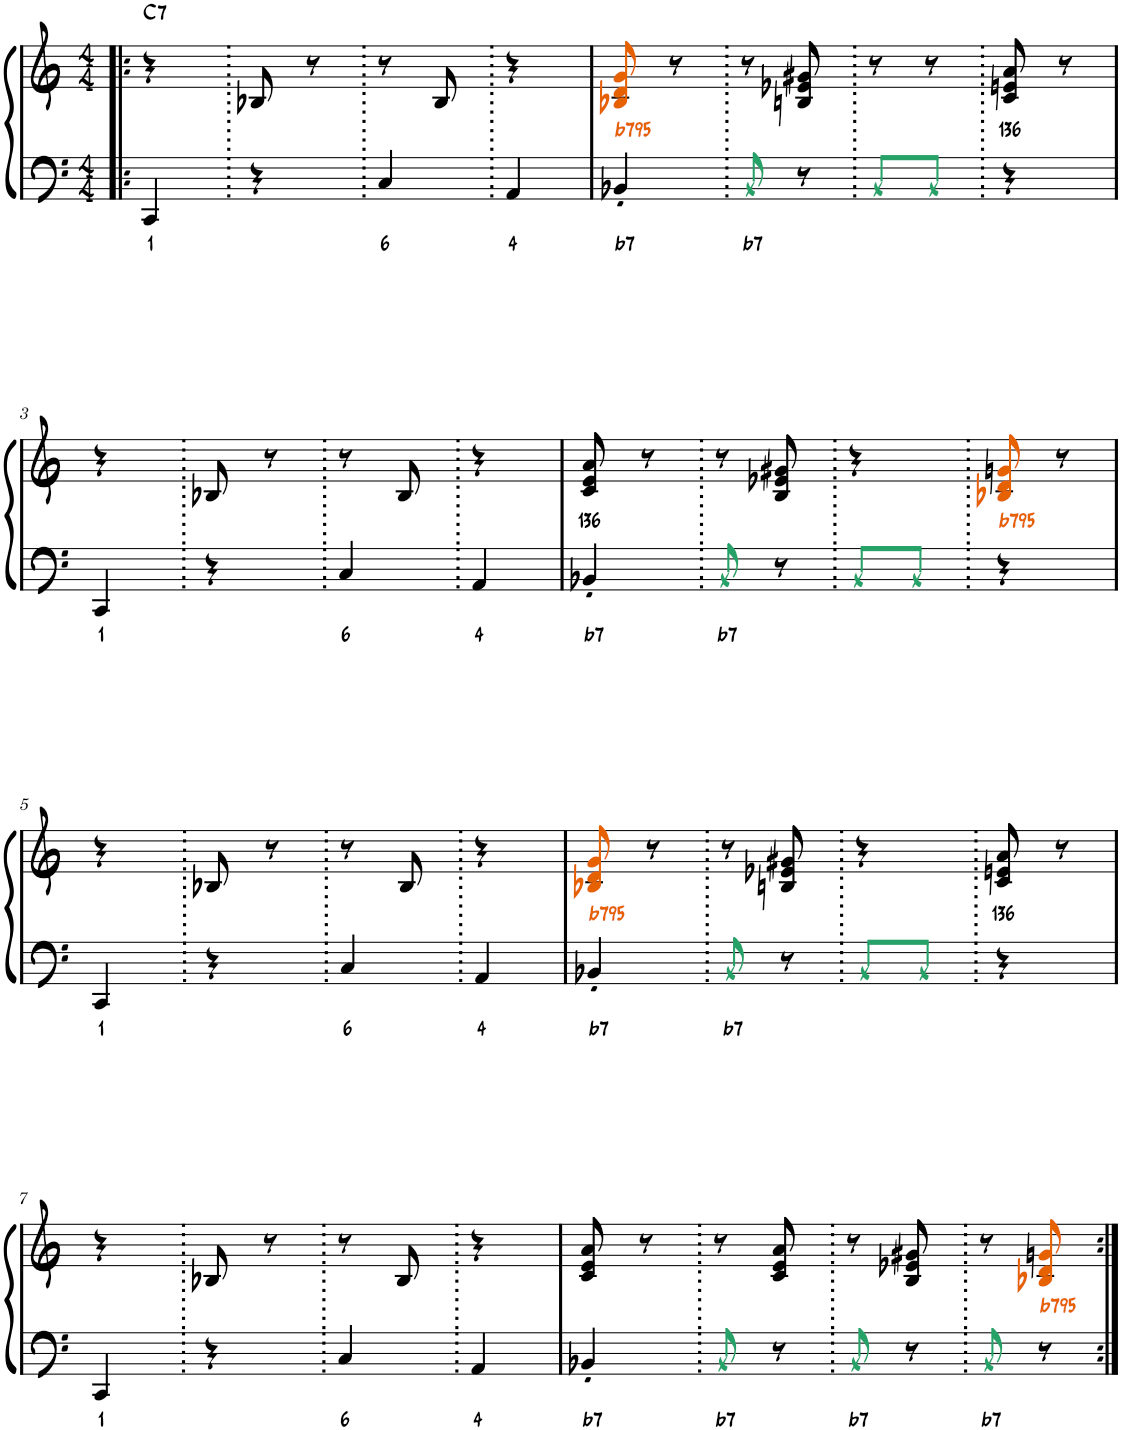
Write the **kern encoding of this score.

**kern	**text	**kern	**text	**harte
*part1	*part1	*part1	*part1	*part1
*staff2	*staff2	*staff1	*staff1	*
*I"Clavinet	*	*	*	*
*I'Clav.	*	*	*	*
*clefF4	*	*clefG2	*	*
*k[]	*	*k[]	*	*
*M4/4	*	*M4/4	*	*
=1!|:	=1!|:	=1!|:	=1!|:	=1!|:
!	!LO:LY:b	!	!	!LO:H:kt=7
4CC/	1	4r	.	C:7
4r	.	8B-X/	.	.
.	.	8r	.	.
!	!LO:LY:b	!	!	!
4C/	6	8r	.	.
.	.	8B-/	.	.
!	!LO:LY:b	!	!	!
4AA/	4	4r	.	.
=2.	=2.	=2.	=2.	=2.
!	!LO:LY:b	!	!LO:LY:b:color=#E66100	!
4BB-X'/	b7	8B-Xi/ 8di/ 8gi/	b795	.
.	.	8r	.	.
!	!LO:LY:b	!	!	!
8BB-j/	b7	8r	.	.
8r	.	8Bn/ 8e-X/ 8g#X/	.	.
8BB-j/L	.	8r	.	.
8BB-j/J	.	8r	.	.
!	!	!	!LO:LY:b	!
4r	.	8c/ 8en/ 8a/	136	.
.	.	8r	.	.
!!LO:LB:g=z
=3.	=3.	=3.	=3.	=3.
!	!LO:LY:b	!	!	!
4CC/	1	4r	.	.
4r	.	8B-X/	.	.
.	.	8r	.	.
!	!LO:LY:b	!	!	!
4C/	6	8r	.	.
.	.	8B-/	.	.
!	!LO:LY:b	!	!	!
4AA/	4	4r	.	.
=4.	=4.	=4.	=4.	=4.
!	!LO:LY:b	!	!LO:LY:b	!
4BB-X'/	b7	8c/ 8e/ 8a/	136	.
.	.	8r	.	.
!	!LO:LY:b	!	!	!
8BB-j/	b7	8r	.	.
8r	.	8B/ 8e-X/ 8g#X/	.	.
8BB-j/L	.	4r	.	.
8BB-j/J	.	.	.	.
!	!	!	!LO:LY:b:color=#E66100	!
4r	.	8B-Xi/ 8di/ 8gni/	b795	.
.	.	8r	.	.
!!LO:LB:g=z
=5.	=5.	=5.	=5.	=5.
!	!LO:LY:b	!	!	!
4CC/	1	4r	.	.
4r	.	8B-X/	.	.
.	.	8r	.	.
!	!LO:LY:b	!	!	!
4C/	6	8r	.	.
.	.	8B-/	.	.
!	!LO:LY:b	!	!	!
4AA/	4	4r	.	.
=6.	=6.	=6.	=6.	=6.
!	!LO:LY:b	!	!LO:LY:b:color=#E66100	!
4BB-X'/	b7	8B-Xi/ 8di/ 8gi/	b795	.
.	.	8r	.	.
!	!LO:LY:b	!	!	!
8BB-j/	b7	8r	.	.
8r	.	8Bn/ 8e-X/ 8g#X/	.	.
8BB-j/L	.	4r	.	.
8BB-j/J	.	.	.	.
!	!	!	!LO:LY:b	!
4r	.	8c/ 8en/ 8a/	136	.
.	.	8r	.	.
!!LO:LB:g=z
=7.	=7.	=7.	=7.	=7.
!	!LO:LY:b	!	!	!
4CC/	1	4r	.	.
4r	.	8B-X/	.	.
.	.	8r	.	.
!	!LO:LY:b	!	!	!
4C/	6	8r	.	.
.	.	8B-/	.	.
!	!LO:LY:b	!	!	!
4AA/	4	4r	.	.
=8.	=8.	=8.	=8.	=8.
!	!LO:LY:b	!	!	!
4BB-X'/	b7	8c/ 8e/ 8a/	.	.
.	.	8r	.	.
!	!LO:LY:b	!	!	!
8BB-j/	b7	8r	.	.
8r	.	8c/ 8e/ 8a/	.	.
!	!LO:LY:b	!	!	!
8BB-j/	b7	8r	.	.
8r	.	8B/ 8e-X/ 8g#X/	.	.
!	!LO:LY:b	!	!	!
8BB-j/	b7	8r	.	.
!	!	!	!LO:LY:b:color=#E66100	!
8r	.	8B-Xi/ 8di/ 8gni/	b795	.
=:|!	=:|!	=:|!	=:|!	=:|!
*-	*-	*-	*-	*-
